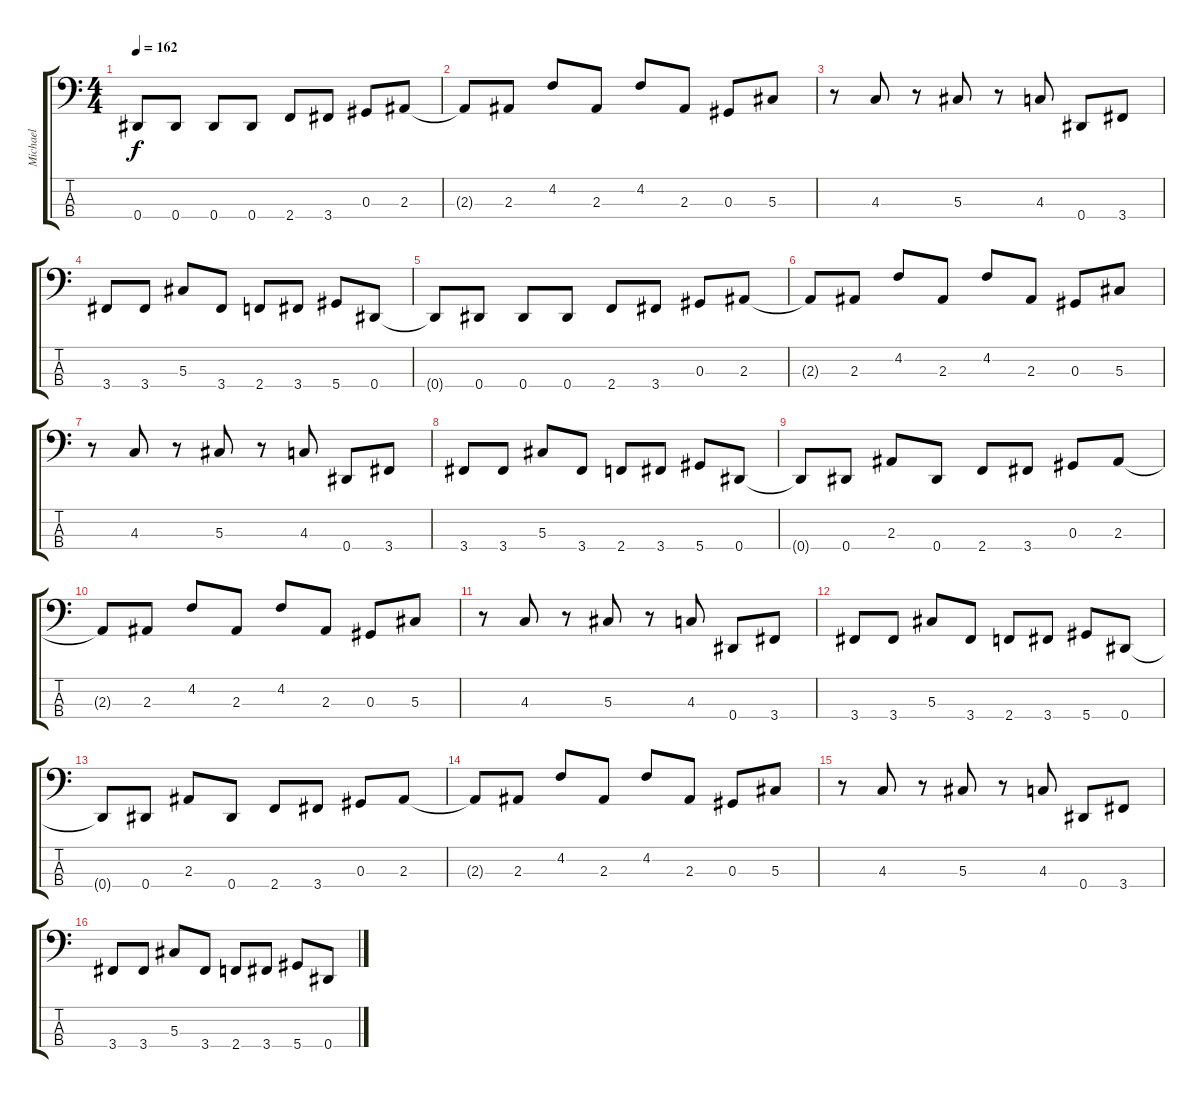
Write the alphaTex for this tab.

\track ("Michael" "Michael") {instrument electricbassfinger}
\staff {score tabs}
\tuning (Gb2 Db2 Ab1 Eb1) {hide}
\ts (4 4)
\tempo 162
\clef f4
\ks c
0.4{t}.8{dy f} 0.4.8 0.4.8 0.4.8 2.4.8 3.4.8 0.3.8 2.3.8 |
2.3{t}.8 2.3.8 4.2.8 2.3.8 4.2.8 2.3.8 0.3.8 5.3.8 |
r.8 4.3.8 r.8 5.3.8 r.8 4.3.8 0.4.8 3.4.8 |
3.4.8 3.4.8 5.3.8 3.4.8 2.4.8 3.4.8 5.4.8 0.4.8 |
0.4{t}.8 0.4.8 0.4.8 0.4.8 2.4.8 3.4.8 0.3.8 2.3.8 |
2.3{t}.8 2.3.8 4.2.8 2.3.8 4.2.8 2.3.8 0.3.8 5.3.8 |
r.8 4.3.8 r.8 5.3.8 r.8 4.3.8 0.4.8 3.4.8 |
3.4.8 3.4.8 5.3.8 3.4.8 2.4.8 3.4.8 5.4.8 0.4.8 |
0.4{t}.8 0.4.8 2.3.8 0.4.8 2.4.8 3.4.8 0.3.8 2.3.8 |
2.3{t}.8 2.3.8 4.2.8 2.3.8 4.2.8 2.3.8 0.3.8 5.3.8 |
r.8 4.3.8 r.8 5.3.8 r.8 4.3.8 0.4.8 3.4.8 |
3.4.8 3.4.8 5.3.8 3.4.8 2.4.8 3.4.8 5.4.8 0.4.8 |
0.4{t}.8 0.4.8 2.3.8 0.4.8 2.4.8 3.4.8 0.3.8 2.3.8 |
2.3{t}.8 2.3.8 4.2.8 2.3.8 4.2.8 2.3.8 0.3.8 5.3.8 |
r.8 4.3.8 r.8 5.3.8 r.8 4.3.8 0.4.8 3.4.8 |
3.4.8 3.4.8 5.3.8 3.4.8 2.4.8 3.4.8 5.4.8 0.4.8
